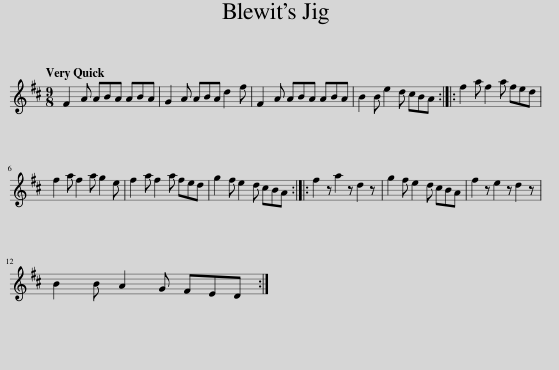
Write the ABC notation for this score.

X:1
L:1/8
Q:1/4=120
M:9/8
I:linebreak $
K:D
V:1 treble
V:1
 F2 A ABA ABA | G2 A ABA d2 f | F2 A ABA ABA | B2 B e2 d cBA :: f2 a f2 a fed |$ %5
 f2 a f2 a g2 e | f2 a f2 a fed | g2 f e2 d cBA :: f2 z a2 z d2 z | g2 f e2 d cBA | %10
 f2 z e2 z d2 z |$ B2 B A2 G FED :| %12
